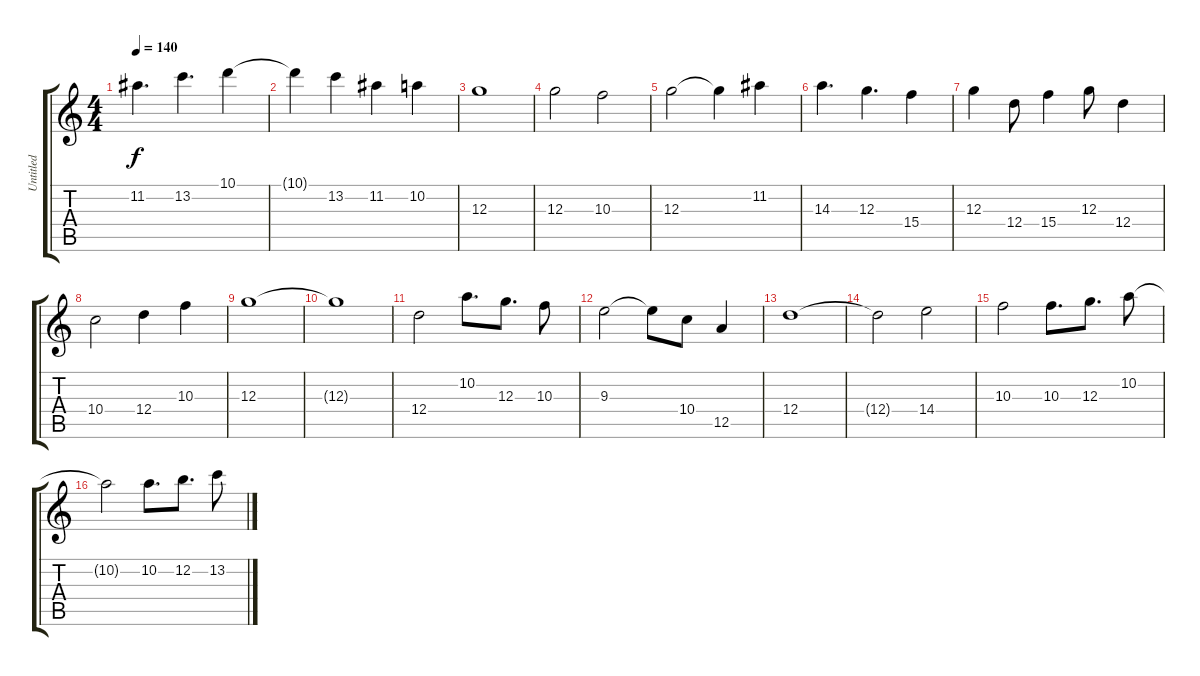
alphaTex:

\track ("Untitled" "Untitled") {instrument overdrivenguitar}
\staff {score tabs}
\tuning (E4 B3 G3 D3 A2 E2) {hide}
\ts (4 4)
\tempo 140
\clef g2
\ks c
11.2.4{d dy f} 13.2.4{d} 10.1.4 |
10.1{t}.4 13.2.4 11.2.4 10.2.4 |
12.3.1 |
12.3.2 10.3.2 |
12.3.2 12.3{t}.4 11.2.4 |
14.3.4{d} 12.3.4{d} 15.4.4 |
12.3.4 12.4.8 15.4.4 12.3.8 12.4.4 |
10.4.2 12.4.4 10.3.4 |
12.3.1 |
12.3{t}.1 |
12.4.2 10.2.8{d} 12.3.8{d} 10.3.8 |
9.3.2 9.3{t}.8 10.4.8 12.5.4 |
12.4.1 |
12.4{t}.2 14.4.2 |
10.3.2 10.3.8{d} 12.3.8{d} 10.2.8 |
10.2{t}.2 10.2.8{d} 12.2.8{d} 13.2.8
